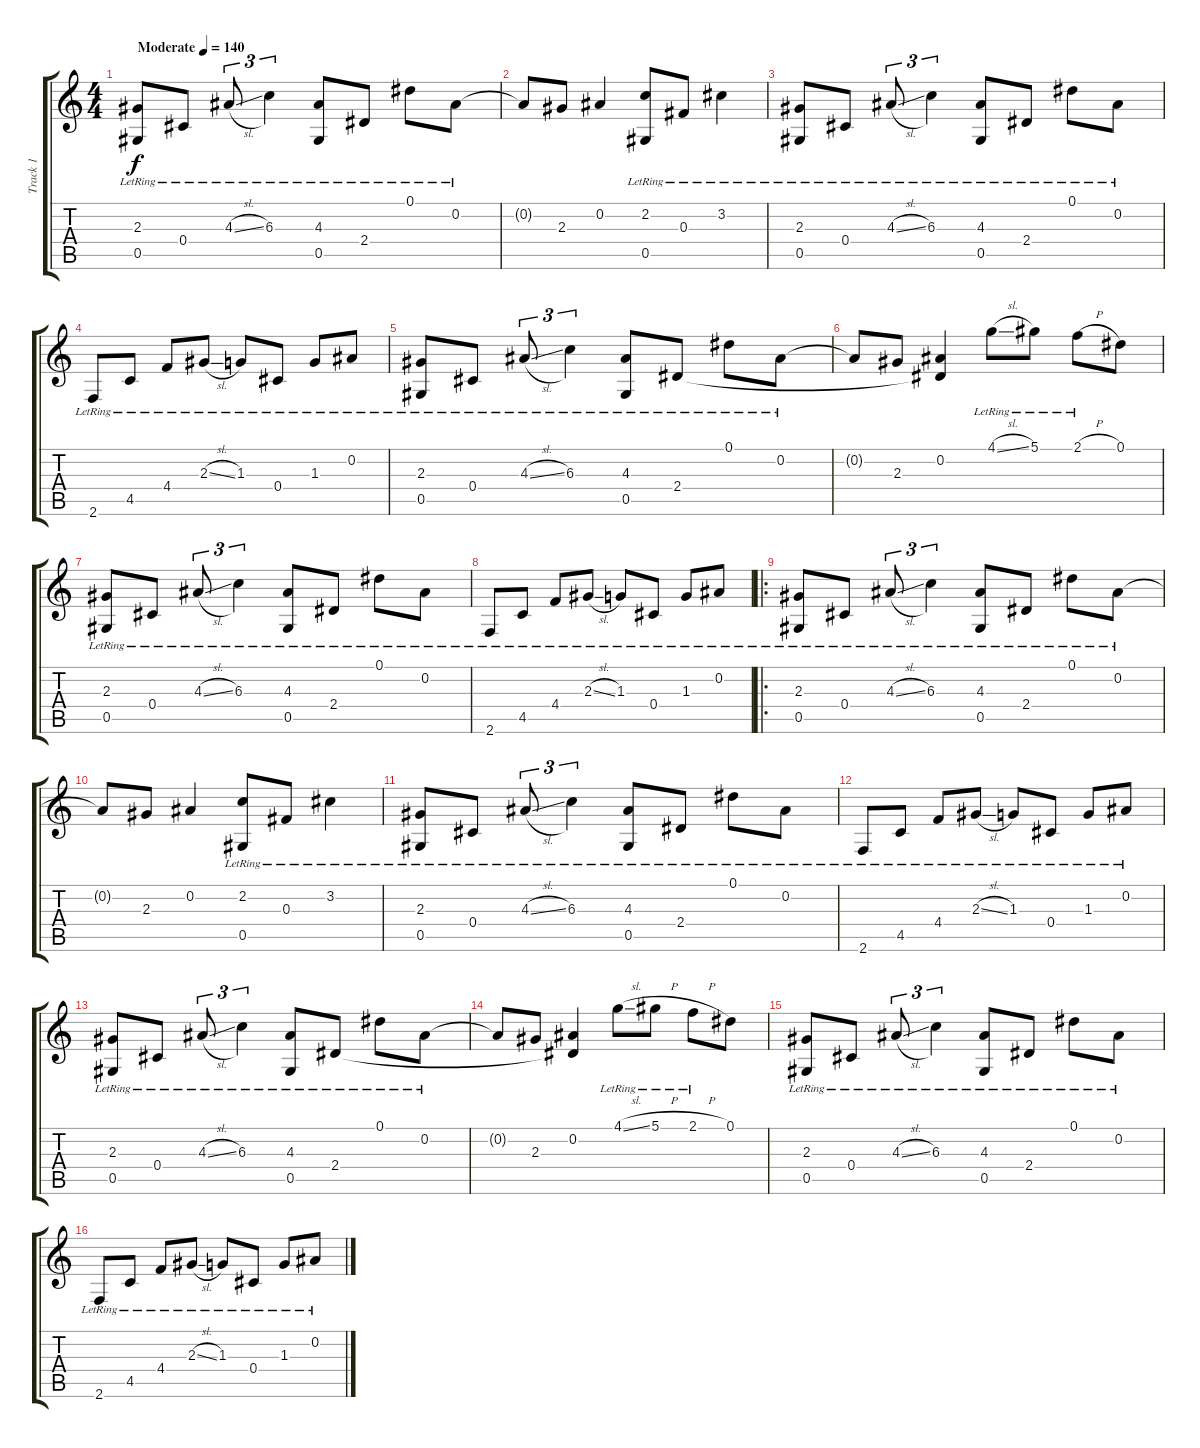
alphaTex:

\track ("Track 1" "Track 1") {instrument acousticguitarsteel}
\staff {score tabs}
\tuning (Eb4 Bb3 Gb3 Db3 Ab2 Eb2) {hide}
\ts (4 4)
\tempo (140 "Moderate")
\clef g2
\ks c
(2.3{lr} 0.5{lr}).8{dy f instrument acousticguitarsteel} 0.4{lr}.8 4.3{sl lr}.8{tu (3 2)} 6.3{lr}.4{tu (3 2)} (4.3{lr} 0.5{lr}).8 2.4{lr}.8 0.1{lr}.8 0.2{lr}.8 |
0.2{t}.8 2.3.8 0.2.4 (2.2{lr} 0.5{lr}).8 0.3{lr}.8 3.2{lr}.4 |
(2.3{lr} 0.5{lr}).8 0.4{lr}.8 4.3{sl lr}.8{tu (3 2)} 6.3{lr}.4{tu (3 2)} (4.3{lr} 0.5{lr}).8 2.4{lr}.8 0.1{lr}.8 0.2{lr}.8 |
2.6{lr}.8 4.5{lr}.8 4.4{lr}.8 2.3{sl lr}.8 1.3{lr}.8 0.4{lr}.8 1.3{lr}.8 0.2{lr}.8 |
(2.3{lr} 0.5{lr}).8 0.4{lr}.8 4.3{sl lr}.8{tu (3 2)} 6.3{lr}.4{tu (3 2)} (4.3{lr} 0.5{lr}).8 2.4{lr}.8 0.1{lr}.8 0.2{lr}.8 |
0.2{t}.8 2.3.8 (0.2 2.4{t}).4 4.1{sl lr}.8 5.1{lr}.8 2.1{h lr}.8 0.1.8 |
(2.3{lr} 0.5{lr}).8 0.4{lr}.8 4.3{sl lr}.8{tu (3 2)} 6.3{lr}.4{tu (3 2)} (4.3{lr} 0.5{lr}).8 2.4{lr}.8 0.1{lr}.8 0.2{lr}.8 |
2.6{lr}.8 4.5{lr}.8 4.4{lr}.8 2.3{sl lr}.8 1.3{lr}.8 0.4{lr}.8 1.3{lr}.8 0.2{lr}.8 |
\ro
(2.3{lr} 0.5{lr}).8 0.4{lr}.8 4.3{sl lr}.8{tu (3 2)} 6.3{lr}.4{tu (3 2)} (4.3{lr} 0.5{lr}).8 2.4{lr}.8 0.1{lr}.8 0.2{lr}.8 |
0.2{t}.8 2.3.8 0.2.4 (2.2{lr} 0.5{lr}).8 0.3{lr}.8 3.2{lr}.4 |
(2.3{lr} 0.5{lr}).8 0.4{lr}.8 4.3{sl lr}.8{tu (3 2)} 6.3{lr}.4{tu (3 2)} (4.3{lr} 0.5{lr}).8 2.4{lr}.8 0.1{lr}.8 0.2{lr}.8 |
2.6{lr}.8 4.5{lr}.8 4.4{lr}.8 2.3{sl lr}.8 1.3{lr}.8 0.4{lr}.8 1.3{lr}.8 0.2{lr}.8 |
(2.3{lr} 0.5{lr}).8 0.4{lr}.8 4.3{sl lr}.8{tu (3 2)} 6.3{lr}.4{tu (3 2)} (4.3{lr} 0.5{lr}).8 2.4{lr}.8 0.1{lr}.8 0.2{lr}.8 |
0.2{t}.8 2.3.8 (0.2 2.4{t}).4 4.1{sl lr}.8 5.1{h lr}.8 2.1{h lr}.8 0.1.8 |
(2.3{lr} 0.5{lr}).8 0.4{lr}.8 4.3{sl lr}.8{tu (3 2)} 6.3{lr}.4{tu (3 2)} (4.3{lr} 0.5{lr}).8 2.4{lr}.8 0.1{lr}.8 0.2{lr}.8 |
2.6{lr}.8 4.5{lr}.8 4.4{lr}.8 2.3{sl lr}.8 1.3{lr}.8 0.4{lr}.8 1.3{lr}.8 0.2{lr}.8
